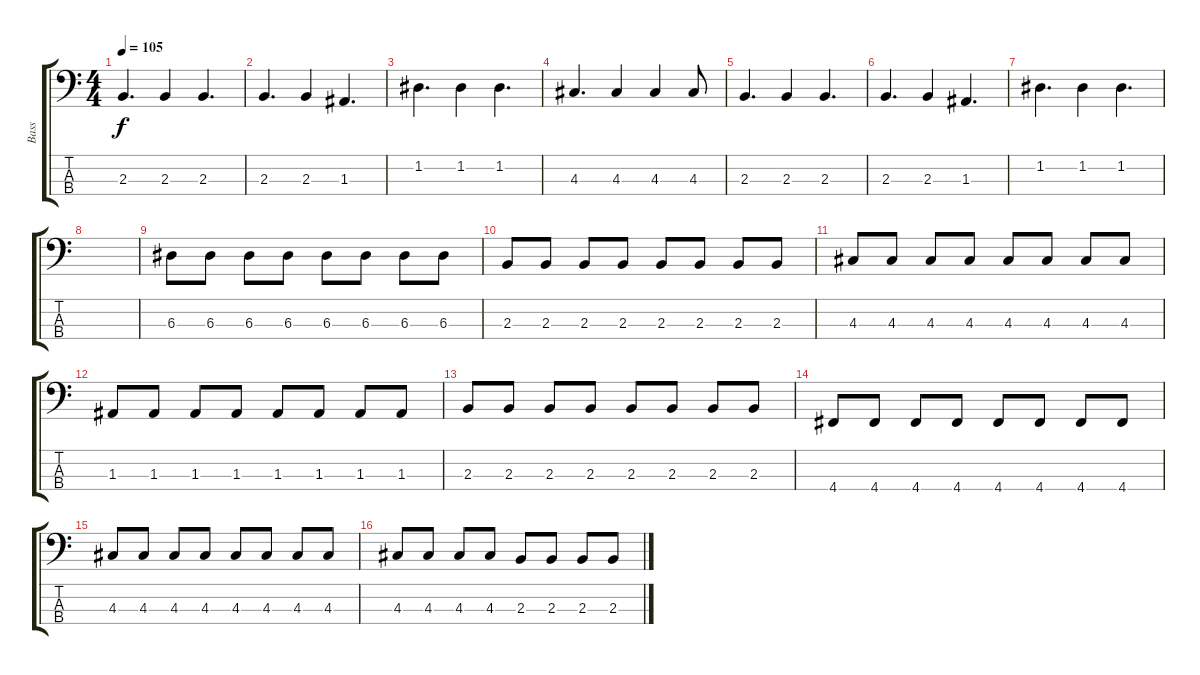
\track ("Bass" "Bass") {instrument electricbasspick}
\staff {score tabs}
\tuning (G2 D2 A1 D1) {hide}
\ts (4 4)
\tempo 105
\clef f4
\ks c
2.3.4{d dy f} 2.3.4 2.3.4{d} |
2.3.4{d} 2.3.4 1.3.4{d} |
1.2.4{d} 1.2.4 1.2.4{d} |
4.3.4{d} 4.3.4 4.3.4 4.3.8 |
2.3.4{d} 2.3.4 2.3.4{d} |
2.3.4{d} 2.3.4 1.3.4{d} |
1.2.4{d} 1.2.4 1.2.4{d} |
|
6.3.8 6.3.8 6.3.8 6.3.8 6.3.8 6.3.8 6.3.8 6.3.8 |
2.3.8 2.3.8 2.3.8 2.3.8 2.3.8 2.3.8 2.3.8 2.3.8 |
4.3.8 4.3.8 4.3.8 4.3.8 4.3.8 4.3.8 4.3.8 4.3.8 |
1.3.8 1.3.8 1.3.8 1.3.8 1.3.8 1.3.8 1.3.8 1.3.8 |
2.3.8 2.3.8 2.3.8 2.3.8 2.3.8 2.3.8 2.3.8 2.3.8 |
4.4.8 4.4.8 4.4.8 4.4.8 4.4.8 4.4.8 4.4.8 4.4.8 |
4.3.8 4.3.8 4.3.8 4.3.8 4.3.8 4.3.8 4.3.8 4.3.8 |
4.3.8 4.3.8 4.3.8 4.3.8 2.3.8 2.3.8 2.3.8 2.3.8
